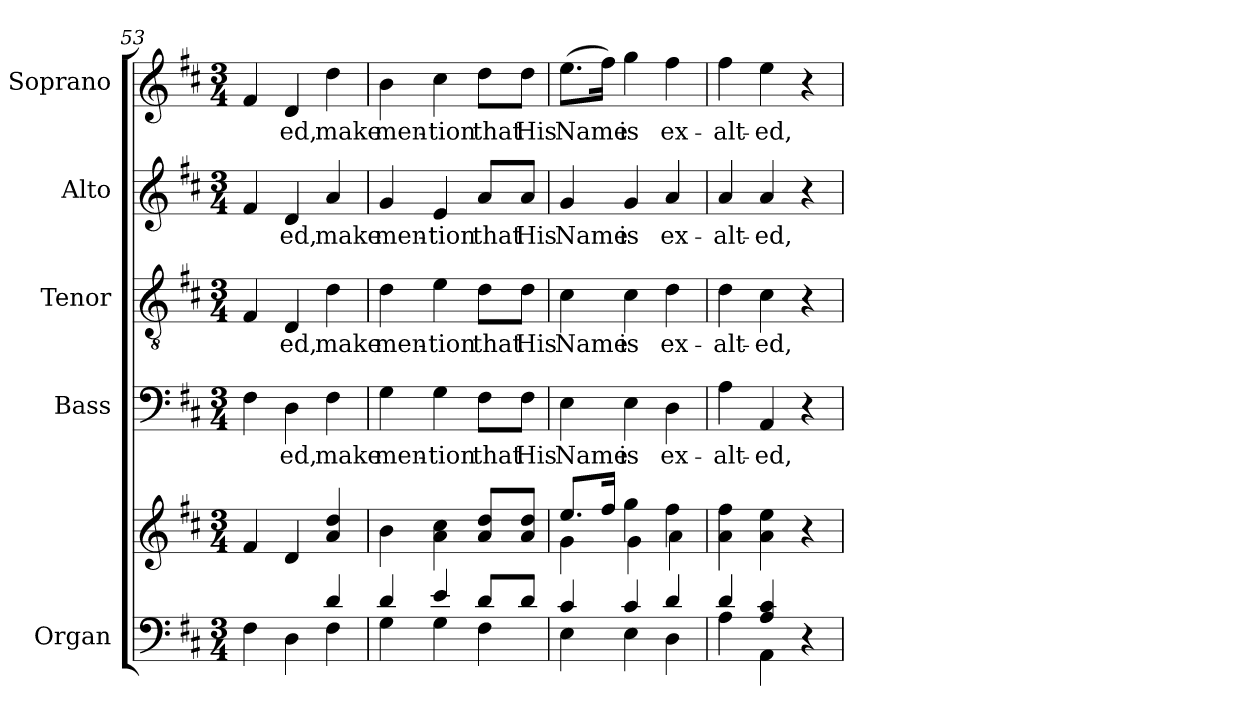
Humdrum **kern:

**kern	**kern	**kern	**text	**kern	**text	**kern	**text	**kern	**text
*part5	*part5	*part4	*part4	*part3	*part3	*part2	*part2	*part1	*part1
*staff6	*staff5	*staff4	*staff4	*staff3	*staff3	*staff2	*staff2	*staff1	*staff1
*I"Organ	*	*I"Bass	*	*I"Tenor	*	*I"Alto	*	*I"Soprano	*
*I'Org.	*	*I'B.	*	*I'T.	*	*I'A.	*	*I'S.	*
*clefF4	*clefG2	*clefF4	*	*clefGv2	*	*clefG2	*	*clefG2	*
*	*	*	*	*ITrd7c12	*	*	*	*	*
*k[f#c#]	*k[f#c#]	*k[f#c#]	*	*k[f#c#]	*	*k[f#c#]	*	*k[f#c#]	*
*D:	*D:	*D:	*	*D:	*	*D:	*	*D:	*
*M3/4	*M3/4	*M3/4	*	*M3/4	*	*M3/4	*	*M3/4	*
=53	=53	=53	=53	=53	=53	=53	=53	=53	=53
*^	*	*	*	*	*	*	*	*	*
2ryy	4F#i\	4f#i/	4F#i\	.	4FF#i/	.	4f#i/	.	4f#i/	.
!	!	!	!	!LO:LY:b:color=#000000	!	!	!	!	!	!
!	!	!	!	!	!	!LO:LY:b:color=#000000	!	!	!	!
!	!	!	!	!	!	!	!	!LO:LY:b:color=#000000	!	!
!	!	!	!	!	!	!	!	!	!	!LO:LY:b:color=#000000
.	4Di\	4di/	4Di\	-ed,	4DDi/	-ed,	4di/	-ed,	4di/	-ed,
!	!	!	!	!LO:LY:b:color=#000000	!	!	!	!	!	!
!	!	!	!	!	!	!LO:LY:b:color=#000000	!	!	!	!
!	!	!	!	!	!	!	!	!LO:LY:b:color=#000000	!	!
!	!	!	!	!	!	!	!	!	!	!LO:LY:b:color=#000000
4di/	4F#i\	4ai/ 4ddi	4F#i\	make	4Di\	make	4ai/	make	4ddi\	make
=54	=54	=54	=54	=54	=54	=54	=54	=54	=54	=54
*	*^	*	*	*	*	*	*	*	*	*
!	!	!	!	!	!LO:LY:b:color=#000000	!	!	!	!	!	!
!	!	!	!	!	!	!	!LO:LY:b:color=#000000	!	!	!	!
!	!	!	!	!	!	!	!	!	!LO:LY:b:color=#000000	!	!
!	!	!	!	!	!	!	!	!	!	!	!LO:LY:b:color=#000000
4di/	4ryy	4Gi\	4bi\	4Gi\	men-	4Di\	men-	4gi/	men-	4bi\	men-
!	!	!	!	!	!LO:LY:b:color=#000000	!	!	!	!	!	!
!	!	!	!	!	!	!	!LO:LY:b:color=#000000	!	!	!	!
!	!	!	!	!	!	!	!	!	!LO:LY:b:color=#000000	!	!
!	!	!	!	!	!	!	!	!	!	!	!LO:LY:b:color=#000000
4ei/	4Gi\	2ryy	4ai\ 4cc#i	4Gi\	-tion	4Ei\	-tion	4ei/	-tion	4cc#i\	-tion
!	!	!	!	!	!LO:LY:b:color=#000000	!	!	!	!	!	!
!	!	!	!	!	!	!	!LO:LY:b:color=#000000	!	!	!	!
!	!	!	!	!	!	!	!	!	!LO:LY:b:color=#000000	!	!
!	!	!	!	!	!	!	!	!	!	!	!LO:LY:b:color=#000000
8di/L	4F#i\	.	8ai/ 8ddiL	8F#i\L	that	8Di\L	that	8ai/L	that	8ddi\L	that
!	!	!	!	!	!LO:LY:b:color=#000000	!	!	!	!	!	!
!	!	!	!	!	!	!	!LO:LY:b:color=#000000	!	!	!	!
!	!	!	!	!	!	!	!	!	!LO:LY:b:color=#000000	!	!
!	!	!	!	!	!	!	!	!	!	!	!LO:LY:b:color=#000000
8di/J	.	.	8ai/ 8ddiJ	8F#i\J	His	8Di\J	His	8ai/J	His	8ddi\J	His
*	*v	*v	*	*	*	*	*	*	*	*	*
=55	=55	=55	=55	=55	=55	=55	=55	=55	=55	=55
*	*	*^	*	*	*	*	*	*	*	*
!	!	!	!	!	!LO:LY:b:color=#000000	!	!	!	!	!	!
!	!	!	!	!	!	!	!LO:LY:b:color=#000000	!	!	!	!
!	!	!	!	!	!	!	!	!	!LO:LY:b:color=#000000	!	!
!	!	!	!	!	!	!	!	!	!	!	!LO:LY:b:color=#000000
4c#i/	4Ei\	8.eei/L	4gi\	4Ei\	Name	4C#i\	Name	4gi/	Name	(8.eei\L	Name
.	.	16ff#i/Jk	.	.	.	.	.	.	.	16ff#i\Jk)	.
!	!	!	!	!	!LO:LY:b:color=#000000	!	!	!	!	!	!
!	!	!	!	!	!	!	!LO:LY:b:color=#000000	!	!	!	!
!	!	!	!	!	!	!	!	!	!LO:LY:b:color=#000000	!	!
!	!	!	!	!	!	!	!	!	!	!	!LO:LY:b:color=#000000
4c#i/	4Ei\	4ggi\	4gi\	4Ei\	is	4C#i\	is	4gi/	is	4ggi\	is
!	!	!	!	!	!LO:LY:b:color=#000000	!	!	!	!	!	!
!	!	!	!	!	!	!	!LO:LY:b:color=#000000	!	!	!	!
!	!	!	!	!	!	!	!	!	!LO:LY:b:color=#000000	!	!
!	!	!	!	!	!	!	!	!	!	!	!LO:LY:b:color=#000000
4di/	4Di\	4ff#i\	4ai\	4Di\	ex-	4Di\	ex-	4ai/	ex-	4ff#i\	ex-
*	*	*v	*v	*	*	*	*	*	*	*	*
=56	=56	=56	=56	=56	=56	=56	=56	=56	=56	=56
*	*	*^	*	*	*	*	*	*	*	*
!	!	!	!	!	!LO:LY:b:color=#000000	!	!	!	!	!	!
*	*	*v	*v	*	*	*	*	*	*	*	*
*	*	*^	*	*	*	*	*	*	*	*
!	!	!	!	!	!	!	!LO:LY:b:color=#000000	!	!	!	!
*	*	*v	*v	*	*	*	*	*	*	*	*
*	*	*^	*	*	*	*	*	*	*	*
!	!	!	!	!	!	!	!	!	!LO:LY:b:color=#000000	!	!
*	*	*v	*v	*	*	*	*	*	*	*	*
*	*	*^	*	*	*	*	*	*	*	*
!	!	!	!	!	!	!	!	!	!	!	!LO:LY:b:color=#000000
*	*	*v	*v	*	*	*	*	*	*	*	*
4di/	4Ai\	4ai\ 4ff#i	4Ai\	-alt-	4Di\	-alt-	4ai/	-alt-	4ff#i\	-alt-
!	!	!	!	!LO:LY:b:color=#000000	!	!	!	!	!	!
!	!	!	!	!	!	!LO:LY:b:color=#000000	!	!	!	!
!	!	!	!	!	!	!	!	!LO:LY:b:color=#000000	!	!
!	!	!	!	!	!	!	!	!	!	!LO:LY:b:color=#000000
4Ai/ 4c#i	4AAi\	4ai\ 4eei	4AAi/	-ed,	4C#i\	-ed,	4ai/	-ed,	4eei\	-ed,
4r	4ryy	4r	4r	.	4r	.	4r	.	4r	.
*v	*v	*	*	*	*	*	*	*	*	*
=	=	=	=	=	=	=	=	=	=
*-	*-	*-	*-	*-	*-	*-	*-	*-	*-
